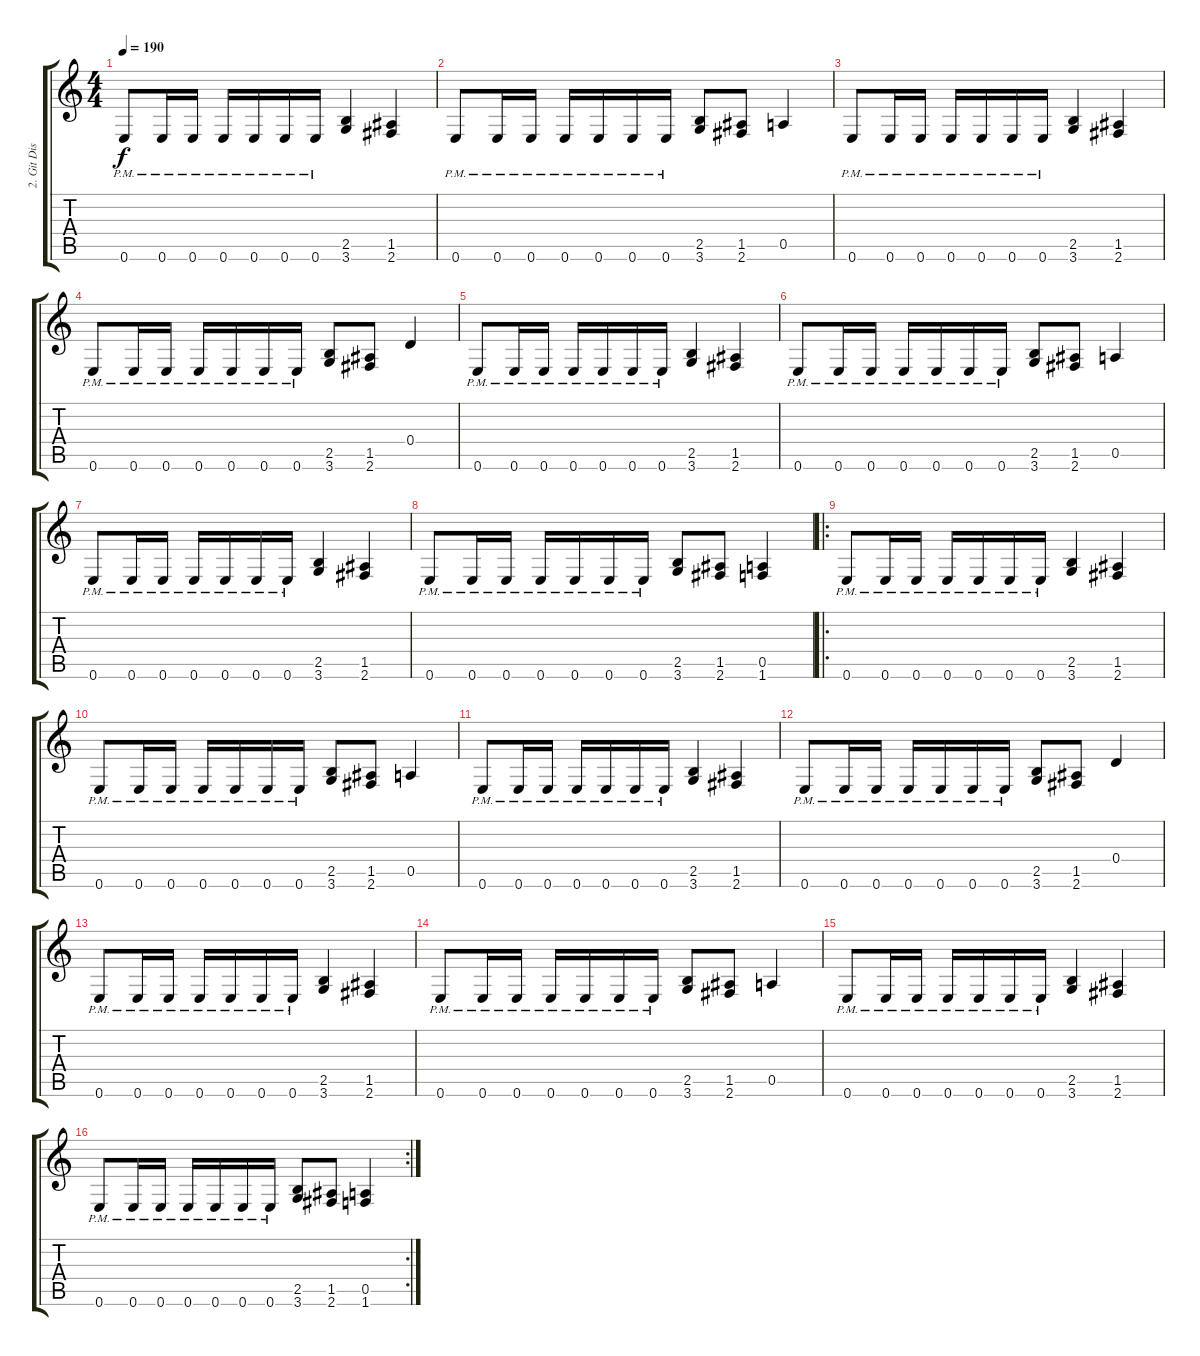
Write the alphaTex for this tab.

\track ("2. Git Dist" "2. Git Dis") {instrument distortionguitar}
\staff {score tabs}
\tuning (E4 B3 G3 D3 A2 E2) {hide}
\ts (4 4)
\tempo 190
\clef g2
\ks c
0.6{pm}.8{dy f} 0.6{pm}.16 0.6{pm}.16 0.6{pm}.16 0.6{pm}.16 0.6{pm}.16 0.6{pm}.16 (2.5 3.6).4 (1.5 2.6).4 |
0.6{pm}.8 0.6{pm}.16 0.6{pm}.16 0.6{pm}.16 0.6{pm}.16 0.6{pm}.16 0.6{pm}.16 (2.5 3.6).8 (1.5 2.6).8 0.5.4 |
0.6{pm}.8 0.6{pm}.16 0.6{pm}.16 0.6{pm}.16 0.6{pm}.16 0.6{pm}.16 0.6{pm}.16 (2.5 3.6).4 (1.5 2.6).4 |
0.6{pm}.8 0.6{pm}.16 0.6{pm}.16 0.6{pm}.16 0.6{pm}.16 0.6{pm}.16 0.6{pm}.16 (2.5 3.6).8 (1.5 2.6).8 0.4.4 |
0.6{pm}.8 0.6{pm}.16 0.6{pm}.16 0.6{pm}.16 0.6{pm}.16 0.6{pm}.16 0.6{pm}.16 (2.5 3.6).4 (1.5 2.6).4 |
0.6{pm}.8 0.6{pm}.16 0.6{pm}.16 0.6{pm}.16 0.6{pm}.16 0.6{pm}.16 0.6{pm}.16 (2.5 3.6).8 (1.5 2.6).8 0.5.4 |
0.6{pm}.8 0.6{pm}.16 0.6{pm}.16 0.6{pm}.16 0.6{pm}.16 0.6{pm}.16 0.6{pm}.16 (2.5 3.6).4 (1.5 2.6).4 |
0.6{pm}.8 0.6{pm}.16 0.6{pm}.16 0.6{pm}.16 0.6{pm}.16 0.6{pm}.16 0.6{pm}.16 (2.5 3.6).8 (1.5 2.6).8 (0.5 1.6).4 |
\ro
0.6{pm}.8 0.6{pm}.16 0.6{pm}.16 0.6{pm}.16 0.6{pm}.16 0.6{pm}.16 0.6{pm}.16 (2.5 3.6).4 (1.5 2.6).4 |
0.6{pm}.8 0.6{pm}.16 0.6{pm}.16 0.6{pm}.16 0.6{pm}.16 0.6{pm}.16 0.6{pm}.16 (2.5 3.6).8 (1.5 2.6).8 0.5.4 |
0.6{pm}.8 0.6{pm}.16 0.6{pm}.16 0.6{pm}.16 0.6{pm}.16 0.6{pm}.16 0.6{pm}.16 (2.5 3.6).4 (1.5 2.6).4 |
0.6{pm}.8 0.6{pm}.16 0.6{pm}.16 0.6{pm}.16 0.6{pm}.16 0.6{pm}.16 0.6{pm}.16 (2.5 3.6).8 (1.5 2.6).8 0.4.4 |
0.6{pm}.8 0.6{pm}.16 0.6{pm}.16 0.6{pm}.16 0.6{pm}.16 0.6{pm}.16 0.6{pm}.16 (2.5 3.6).4 (1.5 2.6).4 |
0.6{pm}.8 0.6{pm}.16 0.6{pm}.16 0.6{pm}.16 0.6{pm}.16 0.6{pm}.16 0.6{pm}.16 (2.5 3.6).8 (1.5 2.6).8 0.5.4 |
0.6{pm}.8 0.6{pm}.16 0.6{pm}.16 0.6{pm}.16 0.6{pm}.16 0.6{pm}.16 0.6{pm}.16 (2.5 3.6).4 (1.5 2.6).4 |
\rc 2
0.6{pm}.8 0.6{pm}.16 0.6{pm}.16 0.6{pm}.16 0.6{pm}.16 0.6{pm}.16 0.6{pm}.16 (2.5 3.6).8 (1.5 2.6).8 (0.5 1.6).4
